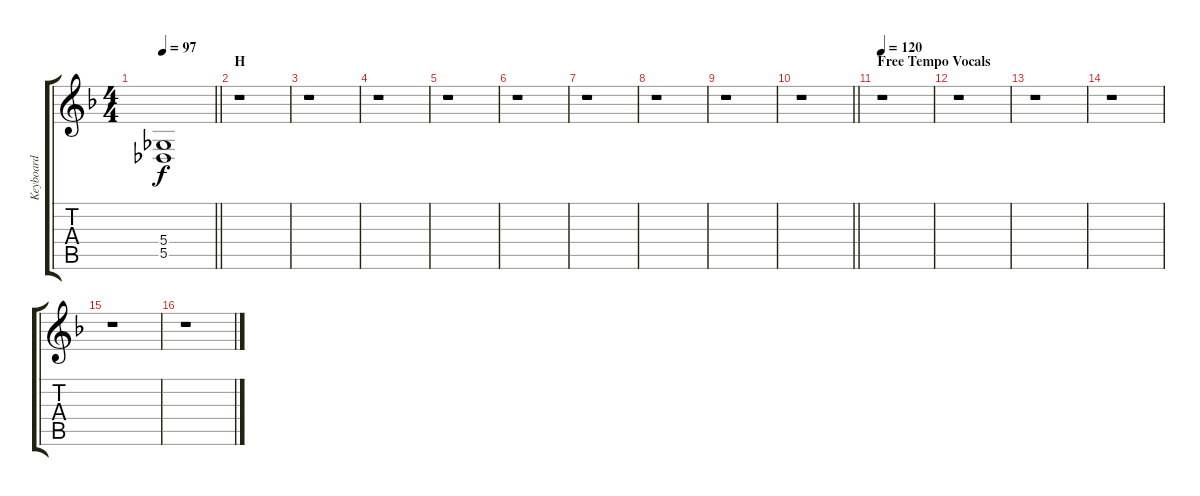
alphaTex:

\track ("Keyboard" "Keyboard") {mute instrument acousticgrandpiano}
\staff {score tabs}
\tuning (Eb4 Bb3 Gb3 Db3 Ab2 Eb2) {hide}
\ts (4 4)
\tempo 97
\clef g2
\barLineRight lightlight
\ks dminor
(5.4 5.5).1{dy f} |
\section ("" "H")
r.1 |
r.1 |
r.1 |
r.1 |
r.1 |
r.1 |
r.1 |
r.1 |
\barLineRight lightlight
r.1 |
\section ("" "Free Tempo Vocals")
\tempo 120
r.1 |
r.1 |
r.1 |
r.1 |
r.1 |
r.1
